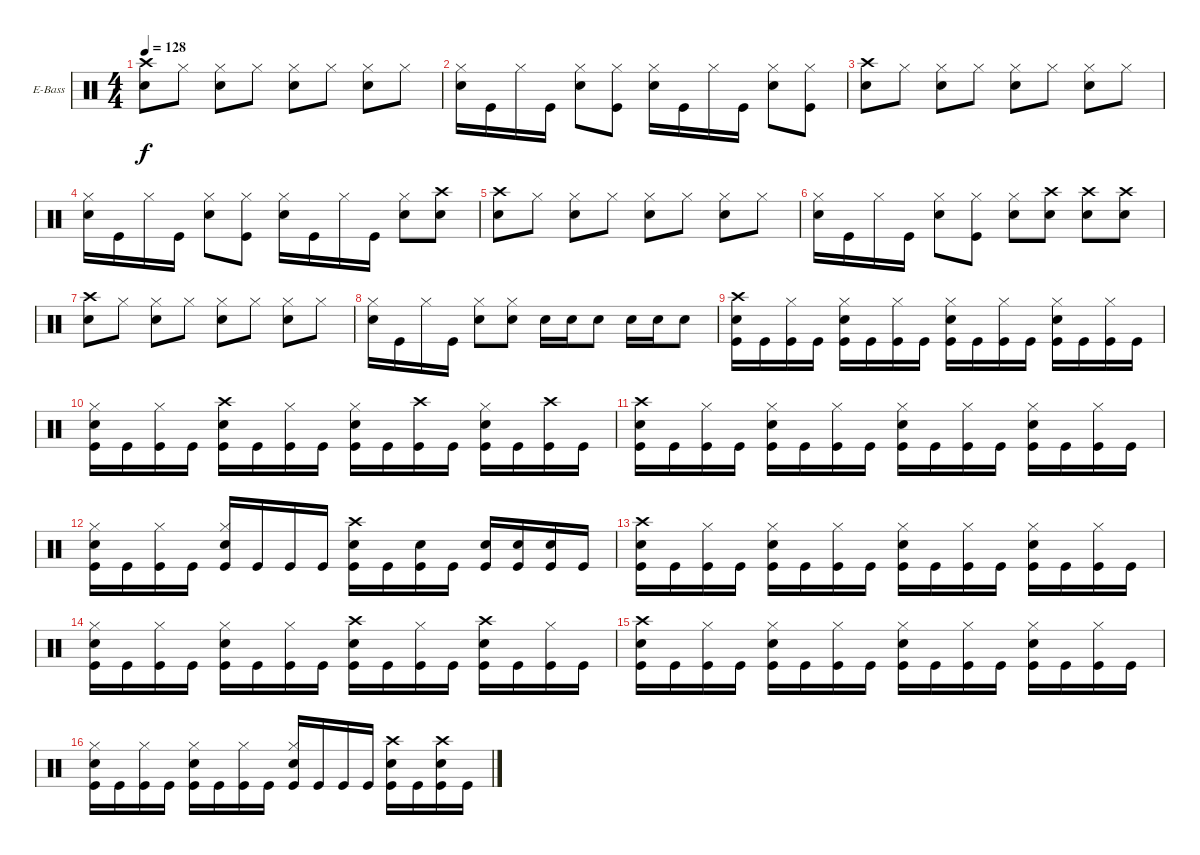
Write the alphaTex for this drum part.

\defaultSystemsLayout 4
\bracketExtendMode groupsimilarinstruments
\firstSystemTrackNameOrientation horizontal
\otherSystemsTrackNameOrientation horizontal
\track ("Lars Ulrich (Drums)" "E-Bass") {instrument percussion}
\staff {score}
\articulation defaults
\ts (4 4)
\tempo 128
\clef neutral
\ks c
("Crash high (hit)" "Snare (hit) 2").8{dy f} "Hi-Hat (closed)".8 ("Snare (hit) 2" "Hi-Hat (closed)").8 "Hi-Hat (closed)".8 ("Snare (hit) 2" "Hi-Hat (closed)").8 "Hi-Hat (closed)".8 ("Snare (hit) 2" "Hi-Hat (closed)").8 "Hi-Hat (closed)".8 |
("Snare (hit) 2" "Hi-Hat (closed)").16 "Kick (hit)".16 "Hi-Hat (closed)".16 "Kick (hit)".16 ("Snare (hit) 2" "Hi-Hat (closed)").8 ("Kick (hit)" "Hi-Hat (closed)").8 ("Snare (hit) 2" "Hi-Hat (closed)").16 "Kick (hit)".16 "Hi-Hat (closed)".16 "Kick (hit)".16 ("Snare (hit) 2" "Hi-Hat (closed)").8 ("Kick (hit)" "Hi-Hat (closed)").8 |
("Crash high (hit)" "Snare (hit) 2").8 "Hi-Hat (closed)".8 ("Snare (hit) 2" "Hi-Hat (closed)").8 "Hi-Hat (closed)".8 ("Snare (hit) 2" "Hi-Hat (closed)").8 "Hi-Hat (closed)".8 ("Snare (hit) 2" "Hi-Hat (closed)").8 "Hi-Hat (closed)".8 |
("Snare (hit) 2" "Hi-Hat (closed)").16 "Kick (hit)".16 "Hi-Hat (closed)".16 "Kick (hit)".16 ("Snare (hit) 2" "Hi-Hat (closed)").8 ("Kick (hit)" "Hi-Hat (closed)").8 ("Snare (hit) 2" "Hi-Hat (closed)").16 "Kick (hit)".16 "Hi-Hat (closed)".16 "Kick (hit)".16 ("Snare (hit) 2" "Hi-Hat (closed)").8 ("Snare (hit) 2" "Crash high (hit)").8 |
("Crash high (hit)" "Snare (hit) 2").8 "Hi-Hat (closed)".8 ("Snare (hit) 2" "Hi-Hat (closed)").8 "Hi-Hat (closed)".8 ("Snare (hit) 2" "Hi-Hat (closed)").8 "Hi-Hat (closed)".8 ("Snare (hit) 2" "Hi-Hat (closed)").8 "Hi-Hat (closed)".8 |
("Snare (hit) 2" "Hi-Hat (closed)").16 "Kick (hit)".16 "Hi-Hat (closed)".16 "Kick (hit)".16 ("Snare (hit) 2" "Hi-Hat (closed)").8 ("Kick (hit)" "Hi-Hat (closed)").8 ("Hi-Hat (closed)" "Snare (hit) 2").8 ("Crash high (hit)" "Snare (hit) 2").8 ("Crash high (hit)" "Snare (hit) 2").8 ("Crash high (hit)" "Snare (hit) 2").8 |
("Crash high (hit)" "Snare (hit) 2").8 "Hi-Hat (closed)".8 ("Snare (hit) 2" "Hi-Hat (closed)").8 "Hi-Hat (closed)".8 ("Snare (hit) 2" "Hi-Hat (closed)").8 "Hi-Hat (closed)".8 ("Snare (hit) 2" "Hi-Hat (closed)").8 "Hi-Hat (closed)".8 |
("Hi-Hat (closed)" "Snare (hit) 2").16 "Kick (hit)".16 "Hi-Hat (closed)".16 "Kick (hit)".16 ("Snare (hit) 2" "Hi-Hat (closed)").8 ("Hi-Hat (closed)" "Snare (hit) 2").8 "Snare (hit) 2".16 "Snare (hit) 2".16 "Snare (hit) 2".8 "Snare (hit) 2".16 "Snare (hit) 2".16 "Snare (hit) 2".8 |
("Snare (hit) 2" "Crash high (hit)" "Kick (hit)").16 "Kick (hit)".16 ("Hi-Hat (closed)" "Kick (hit)").16 "Kick (hit)".16 ("Snare (hit) 2" "Hi-Hat (closed)" "Kick (hit)").16 "Kick (hit)".16 ("Hi-Hat (closed)" "Kick (hit)").16 "Kick (hit)".16 ("Snare (hit) 2" "Hi-Hat (closed)" "Kick (hit)").16 "Kick (hit)".16 ("Hi-Hat (closed)" "Kick (hit)").16 "Kick (hit)".16 ("Snare (hit) 2" "Hi-Hat (closed)" "Kick (hit)").16 "Kick (hit)".16 ("Hi-Hat (closed)" "Kick (hit)").16 "Kick (hit)".16 |
("Snare (hit) 2" "Hi-Hat (closed)" "Kick (hit)").16 "Kick (hit)".16 ("Hi-Hat (closed)" "Kick (hit)").16 "Kick (hit)".16 ("Crash high (hit)" "Snare (hit) 2" "Kick (hit)").16 "Kick (hit)".16 ("Hi-Hat (closed)" "Kick (hit)").16 "Kick (hit)".16 ("Snare (hit) 2" "Hi-Hat (closed)" "Kick (hit)").16 "Kick (hit)".16 ("Crash high (hit)" "Kick (hit)").16 "Kick (hit)".16 ("Snare (hit) 2" "Hi-Hat (closed)" "Kick (hit)").16 "Kick (hit)".16 ("Crash high (hit)" "Kick (hit)").16 "Kick (hit)".16 |
("Snare (hit) 2" "Crash high (hit)" "Kick (hit)").16 "Kick (hit)".16 ("Hi-Hat (closed)" "Kick (hit)").16 "Kick (hit)".16 ("Snare (hit) 2" "Hi-Hat (closed)" "Kick (hit)").16 "Kick (hit)".16 ("Hi-Hat (closed)" "Kick (hit)").16 "Kick (hit)".16 ("Snare (hit) 2" "Hi-Hat (closed)" "Kick (hit)").16 "Kick (hit)".16 ("Hi-Hat (closed)" "Kick (hit)").16 "Kick (hit)".16 ("Snare (hit) 2" "Hi-Hat (closed)" "Kick (hit)").16 "Kick (hit)".16 ("Hi-Hat (closed)" "Kick (hit)").16 "Kick (hit)".16 |
("Snare (hit) 2" "Hi-Hat (closed)" "Kick (hit)").16 "Kick (hit)".16 ("Hi-Hat (closed)" "Kick (hit)").16 "Kick (hit)".16 ("Snare (hit) 2" "Hi-Hat (closed)" "Kick (hit)").16 "Kick (hit)".16 "Kick (hit)".16 "Kick (hit)".16 ("Snare (hit) 2" "Crash high (hit)" "Kick (hit)").16 "Kick (hit)".16 ("Snare (hit) 2" "Kick (hit)").16 "Kick (hit)".16 ("Snare (hit) 2" "Kick (hit)").16 ("Snare (hit) 2" "Kick (hit)").16 ("Snare (hit) 2" "Kick (hit)").16 "Kick (hit)".16 |
("Snare (hit) 2" "Crash high (hit)" "Kick (hit)").16 "Kick (hit)".16 ("Hi-Hat (closed)" "Kick (hit)").16 "Kick (hit)".16 ("Snare (hit) 2" "Hi-Hat (closed)" "Kick (hit)").16 "Kick (hit)".16 ("Hi-Hat (closed)" "Kick (hit)").16 "Kick (hit)".16 ("Snare (hit) 2" "Hi-Hat (closed)" "Kick (hit)").16 "Kick (hit)".16 ("Hi-Hat (closed)" "Kick (hit)").16 "Kick (hit)".16 ("Snare (hit) 2" "Hi-Hat (closed)" "Kick (hit)").16 "Kick (hit)".16 ("Hi-Hat (closed)" "Kick (hit)").16 "Kick (hit)".16 |
("Snare (hit) 2" "Hi-Hat (closed)" "Kick (hit)").16 "Kick (hit)".16 ("Hi-Hat (closed)" "Kick (hit)").16 "Kick (hit)".16 ("Snare (hit) 2" "Hi-Hat (closed)" "Kick (hit)").16 "Kick (hit)".16 ("Hi-Hat (closed)" "Kick (hit)").16 "Kick (hit)".16 ("Crash high (hit)" "Snare (hit) 2" "Kick (hit)").16 "Kick (hit)".16 ("Hi-Hat (closed)" "Kick (hit)").16 "Kick (hit)".16 ("Crash high (hit)" "Snare (hit) 2" "Kick (hit)").16 "Kick (hit)".16 ("Hi-Hat (closed)" "Kick (hit)").16 "Kick (hit)".16 |
("Snare (hit) 2" "Crash high (hit)" "Kick (hit)").16 "Kick (hit)".16 ("Hi-Hat (closed)" "Kick (hit)").16 "Kick (hit)".16 ("Snare (hit) 2" "Hi-Hat (closed)" "Kick (hit)").16 "Kick (hit)".16 ("Hi-Hat (closed)" "Kick (hit)").16 "Kick (hit)".16 ("Snare (hit) 2" "Hi-Hat (closed)" "Kick (hit)").16 "Kick (hit)".16 ("Hi-Hat (closed)" "Kick (hit)").16 "Kick (hit)".16 ("Snare (hit) 2" "Hi-Hat (closed)" "Kick (hit)").16 "Kick (hit)".16 ("Hi-Hat (closed)" "Kick (hit)").16 "Kick (hit)".16 |
("Snare (hit) 2" "Hi-Hat (closed)" "Kick (hit)").16 "Kick (hit)".16 ("Hi-Hat (closed)" "Kick (hit)").16 "Kick (hit)".16 ("Hi-Hat (closed)" "Snare (hit) 2" "Kick (hit)").16 "Kick (hit)".16 ("Hi-Hat (closed)" "Kick (hit)").16 "Kick (hit)".16 ("Snare (hit) 2" "Hi-Hat (closed)" "Kick (hit)").16 "Kick (hit)".16 "Kick (hit)".16 "Kick (hit)".16 ("Crash high (hit)" "Snare (hit) 2" "Kick (hit)").16 "Kick (hit)".16 ("Crash high (hit)" "Snare (hit) 2" "Kick (hit)").16 "Kick (hit)".16
